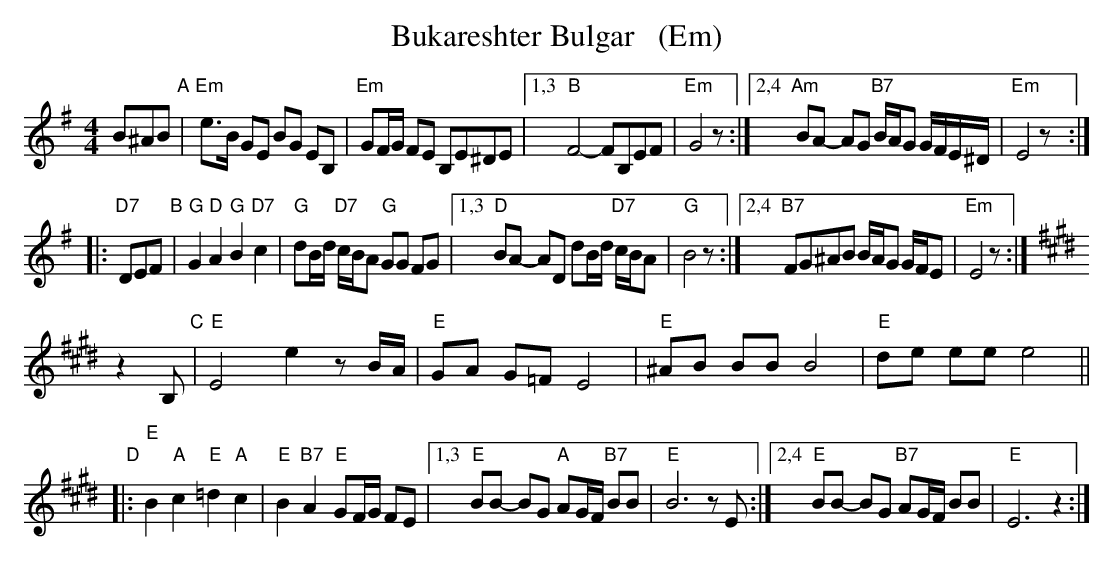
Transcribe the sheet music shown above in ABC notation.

X:1
T: Bukareshter Bulgar   (Em)
M: 4/4
L: 1/8
K: Em
B^AB "A"|\
"Em"e>B GE BG EB, | "Em"GF/G/ FE B,E^DE |\
[1,3 "B"F4- FB,EF | "Em"G4 z :|\
[2,4 "Am"BA- AG "B7"B/A/G G/F/E/^D/ | "Em"E4 z :|
|: "D7"DEF "B"|\
"G"G2 "D"A2 "G"B2 "D7"c2 | "G"dB/d/ "D7"c/B/A "G"GG FG |\
[1,3 "D"BA- AD dB/d/ "D7"c/B/A | "G"B4 z :|\
[2,4 "B7"FG^AB B/A/G G/F/E | "Em"E4 z :|
K: E
z2B, "C"|\
"E"E4 e2 zB/A/ | "E"GA G=F E4 |\
"E"^AB BB B4 | "E"de ee e4 ||
"D"|:\
"E"B2 "A"c2 "E"=d2 "A"c2 | "E"B2 "B7"A2 "E"GF/G/ FE |\
[1,3 "E"BB- BG "A"AG/F/ "B7"BB | "E"B6 zE :|\
[2,4 "E"BB- BG "B7"AG/F/ BB | "E"E6 z2 :|
